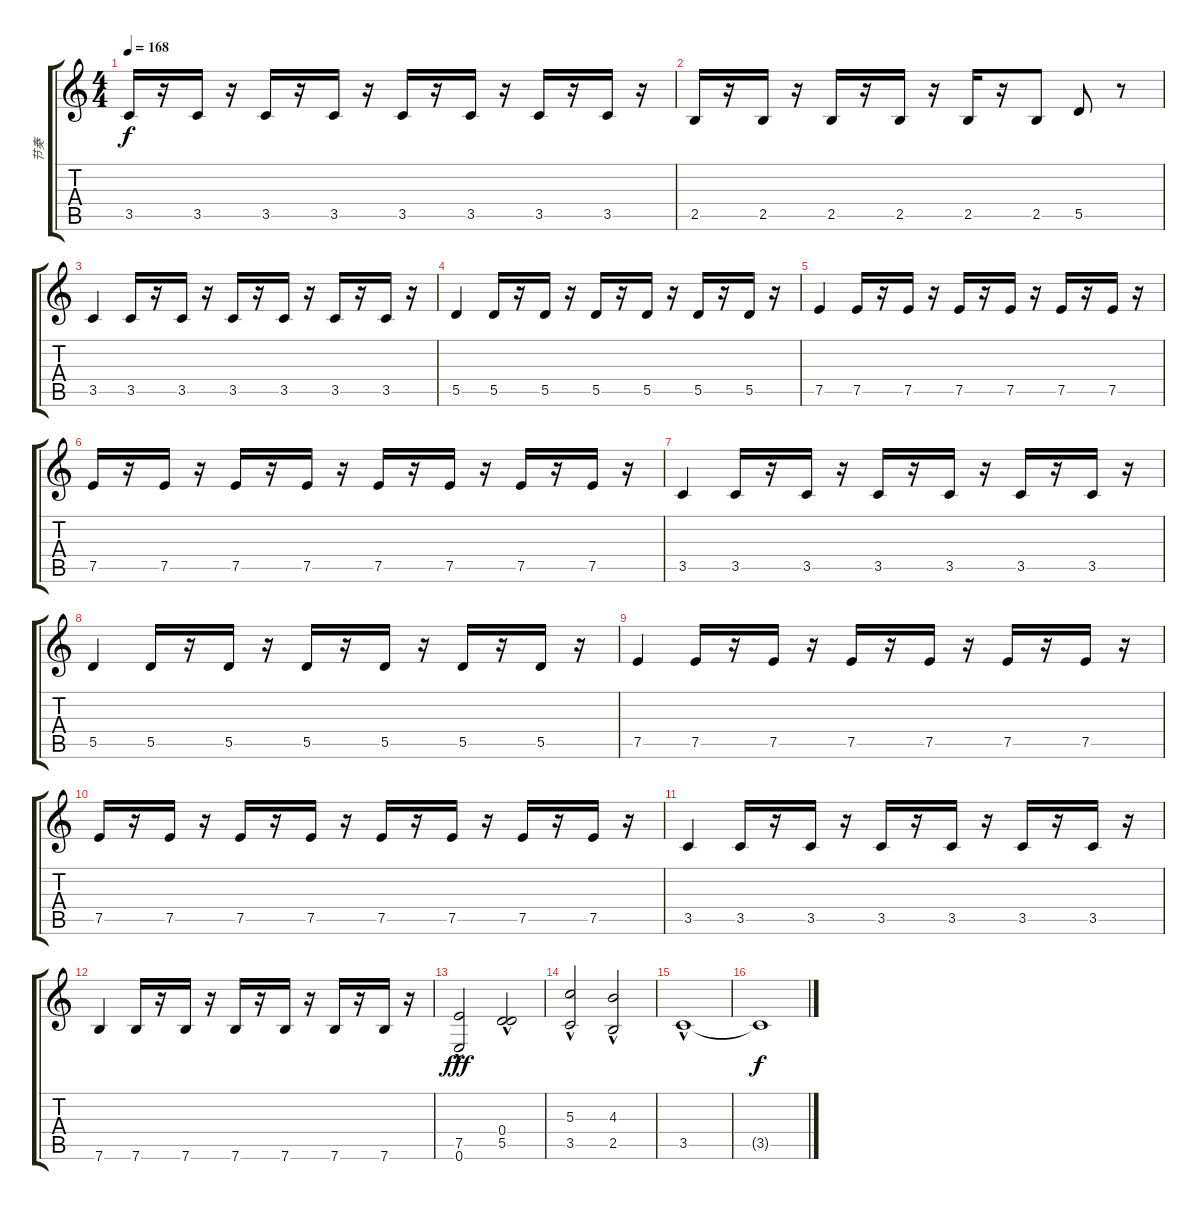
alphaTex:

\track ("节奏" "节奏") {instrument overdrivenguitar}
\staff {score tabs}
\tuning (E4 B3 G3 D3 A2 E2) {hide}
\ts (4 4)
\tempo 168
\clef g2
\ks c
3.5.16{dy f} r.16 3.5.16 r.16 3.5.16 r.16 3.5.16 r.16 3.5.16 r.16 3.5.16 r.16 3.5.16 r.16 3.5.16 r.16 |
2.5.16 r.16 2.5.16 r.16 2.5.16 r.16 2.5.16 r.16 2.5.16 r.16 2.5.8 5.5.8 r.8 |
3.5.4 3.5.16 r.16 3.5.16 r.16 3.5.16 r.16 3.5.16 r.16 3.5.16 r.16 3.5.16 r.16 |
5.5.4 5.5.16 r.16 5.5.16 r.16 5.5.16 r.16 5.5.16 r.16 5.5.16 r.16 5.5.16 r.16 |
7.5.4 7.5.16 r.16 7.5.16 r.16 7.5.16 r.16 7.5.16 r.16 7.5.16 r.16 7.5.16 r.16 |
7.5.16 r.16 7.5.16 r.16 7.5.16 r.16 7.5.16 r.16 7.5.16 r.16 7.5.16 r.16 7.5.16 r.16 7.5.16 r.16 |
3.5.4 3.5.16 r.16 3.5.16 r.16 3.5.16 r.16 3.5.16 r.16 3.5.16 r.16 3.5.16 r.16 |
5.5.4 5.5.16 r.16 5.5.16 r.16 5.5.16 r.16 5.5.16 r.16 5.5.16 r.16 5.5.16 r.16 |
7.5.4 7.5.16 r.16 7.5.16 r.16 7.5.16 r.16 7.5.16 r.16 7.5.16 r.16 7.5.16 r.16 |
7.5.16 r.16 7.5.16 r.16 7.5.16 r.16 7.5.16 r.16 7.5.16 r.16 7.5.16 r.16 7.5.16 r.16 7.5.16 r.16 |
3.5.4 3.5.16 r.16 3.5.16 r.16 3.5.16 r.16 3.5.16 r.16 3.5.16 r.16 3.5.16 r.16 |
7.6.4 7.6.16 r.16 7.6.16 r.16 7.6.16 r.16 7.6.16 r.16 7.6.16 r.16 7.6.16 r.16 |
(7.5{hac} 0.6{hac}).2{dy fff} (0.4{hac} 5.5{hac}).2 |
(5.3{hac} 3.5{hac}).2 (4.3{hac} 2.5{hac}).2 |
3.5{hac}.1 |
3.5{t}.1{dy f}
